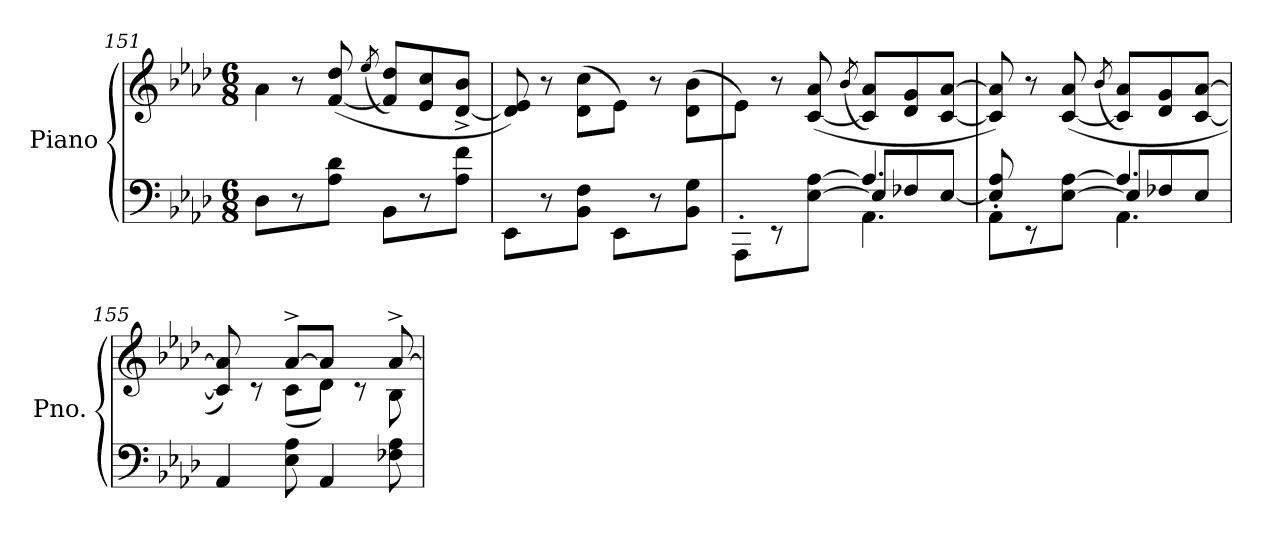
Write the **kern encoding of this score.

**kern	**kern
*part1	*part1
*staff2	*staff1
*I"Piano	*
*I'Pno.	*
*clefF4	*clefG2
*k[b-e-a-d-]	*k[b-e-a-d-]
*M6/8	*M6/8
=151	=151
8D-\L	8a-\J
8r	8r
8A-\ 8d-\J	(>[8f/ 8dd-/
.	(>8qee-/
8BB-\L	8f/] 8dd-/L)
8r	8e-/ 8cc/
8A-\ 8f\J	[8d-/^ 8b-/^J
=152	=152
8EE-\L	8d-/] 8e-/)
8r	8r
8BB-\ 8F\J	(8d-\ 8cc\L
8EE-\L	8e-\J)
8r	8r
8BB-\ 8G\J	(8d-\ 8b-\L
=153	=153
*^	*
*	*^	*
8AAA-'\L	4.ryy	4.ryy	8e-\J)
8rEE	.	.	8r
[8E-\ [8A-\J	.	.	(>[8c/ 8a-/
.	.	.	(>8qb-/
4.A-/]	8E-/L]	4.AA-\	8c/] 8a-/L)
.	8F-X/	.	8d-/ 8g/
.	[8E-/J	.	[8c/ [8a-/J
=154	=154	=154	=154
8AA-'\L	8E-/] 8A-/	4.ryy	8c/] 8a-/])
8rEE	4ryy	.	8r
[8E-\ [8A-\J	.	.	(>[8c/ 8a-/
.	.	.	(>8qb-/
4.A-/]	8E-/L]	4.AA-\	8c/] 8a-/L)
.	8F-X/	.	8d-/ 8g/
.	8E-/J	.	[8c/ [8a-/J
*v	*v	*v	*
!!LO:PB:g=z
=155	=155
*	*^
4AA-/	8c/] 8a-/])	4ryy
.	8rc	.
8E-\ 8A-\	[8a-^/L	(8c\L
4AA-/	8a-/J]	8d-\J)
.	8rc	8ryy
8F-X\ 8A-\	[8a-^/L	8B-\L
*	*v	*v
=	=
*-	*-
